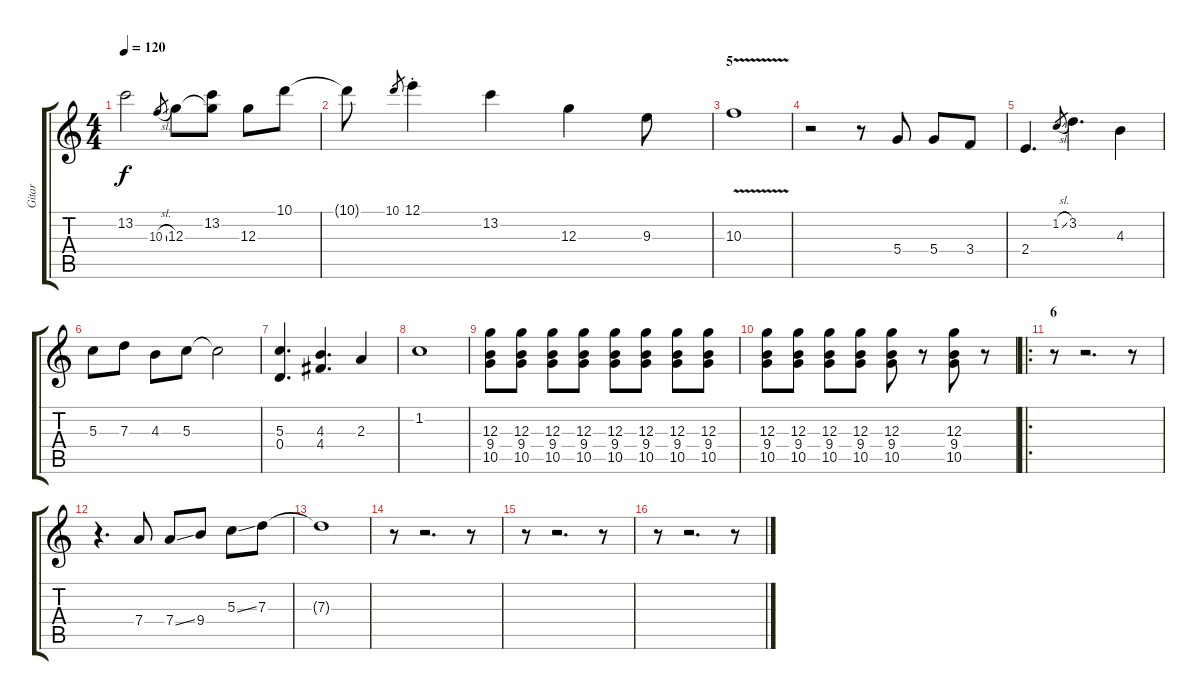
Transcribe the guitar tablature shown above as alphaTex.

\track ("Gitar" "Gitar") {instrument electricguitarjazz}
\staff {score tabs}
\tuning (E4 B3 G3 D3 A2 E2) {hide}
\ts (4 4)
\tempo 120
\clef g2
\ks c
13.2.2{dy f} 10.3{sl}.8{gr} 12.3.8 (13.2 12.3{t}).8 12.3.8 10.1.8 |
10.1{t}.8 10.1.8{gr} 12.1{st}.4 13.2.4 12.3.4 9.3.8 |
\section ("" "5")
10.3{v}.1 |
r.2 r.8 5.4.8 5.4.8 3.4.8 |
2.4.4{d} 1.2{sl}.8{gr} 3.2.4{d} 4.3.4 |
5.3.8 7.3.8 4.3.8 5.3.8 5.3{t}.2 |
(5.3 0.4).4{d} (4.3 4.4).4{d} 2.3.4 |
1.2.1 |
(12.3 9.4 10.5).8 (12.3 9.4 10.5).8 (12.3 9.4 10.5).8 (12.3 9.4 10.5).8 (12.3 9.4 10.5).8 (12.3 9.4 10.5).8 (12.3 9.4 10.5).8 (12.3 9.4 10.5).8 |
(12.3 9.4 10.5).8 (12.3 9.4 10.5).8 (12.3 9.4 10.5).8 (12.3 9.4 10.5).8 (12.3 9.4 10.5).8 r.8 (12.3 9.4 10.5).8 r.8 |
\ro
\section ("" "6")
r.8 r.2{d} r.8 |
r.4{d} 7.4.8 7.4{ss}.8 9.4.8 5.3{ss}.8 7.3.8 |
7.3{t}.1 |
r.8 r.2{d} r.8 |
r.8 r.2{d} r.8 |
r.8 r.2{d} r.8
